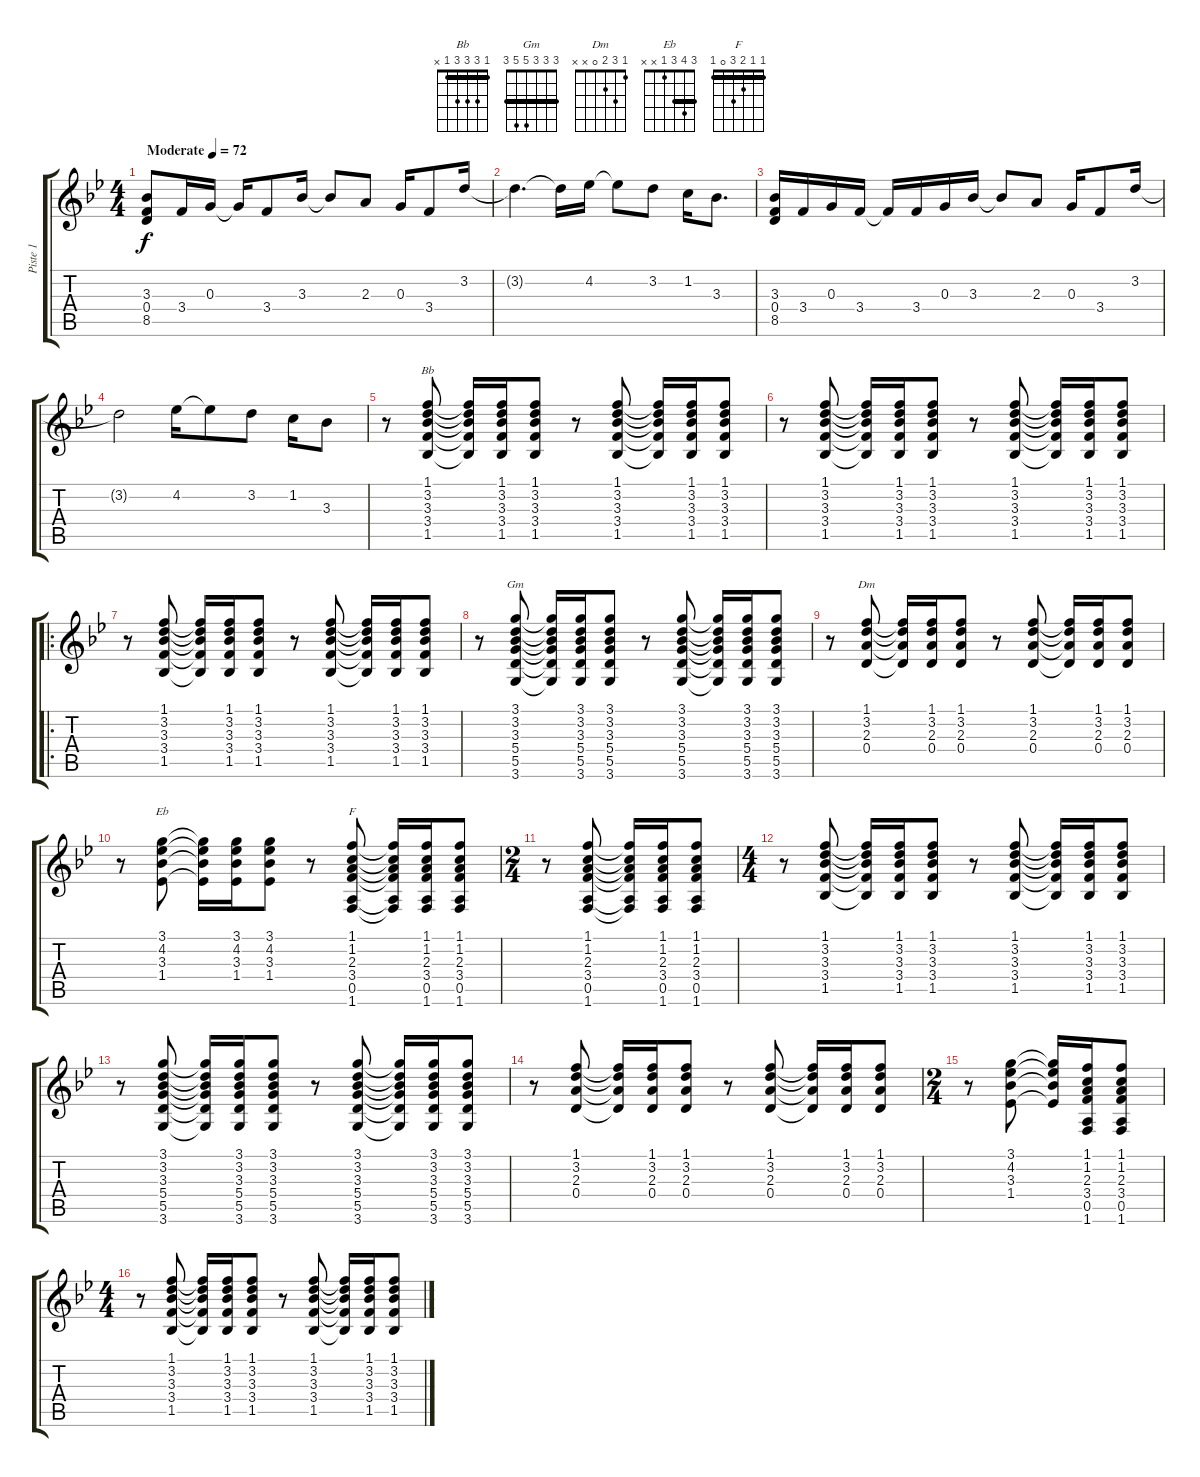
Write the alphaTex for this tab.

\track ("Piste 1" "Piste 1") {instrument acousticguitarnylon}
\staff {score tabs}
\tuning (E4 B3 G3 D3 A2 E2) {hide}
\chord ("Bb" 1 3 3 3 1 x) {barre 1}
\chord ("Gm" 3 3 3 5 5 3) {barre 3}
\chord ("Dm" 1 3 2 0 x x)
\chord ("Eb" 3 4 3 1 x x) {barre 3}
\chord ("F" 1 1 2 3 0 1) {barre 1}
\ts (4 4)
\tempo (72 "Moderate")
\clef g2
\ks bb
(3.3 0.4 8.5).8{dy f instrument acousticguitarnylon} 3.4.16 0.3.16 0.3{t}.16 3.4.8 3.3.16 3.3{t}.8 2.3.8 0.3.16 3.4.8 3.2.16 |
3.2{t}.4{d} 3.2{t}.16 4.2.16 4.2{t}.8 3.2.8 1.2.16 3.3.8{d} |
(3.3 0.4 8.5).16 3.4.16 0.3.16 3.4.16 3.4{t}.16 3.4.16 0.3.16 3.3.16 3.3{t}.8 2.3.8 0.3.16 3.4.8 3.2.16 |
3.2{t}.2 4.2.16 4.2{t}.8 3.2.8 1.2.16 3.3.8 |
r.8 (1.1 3.2 3.3 3.4 1.5).8{ch "Bb"} (1.1{t} 3.2{t} 3.3{t} 3.4{t} 1.5{t}).16 (1.1 3.2 3.3 3.4 1.5).16 (1.1 3.2 3.3 3.4 1.5).8 r.8 (1.1 3.2 3.3 3.4 1.5).8 (1.1{t} 3.2{t} 3.3{t} 3.4{t} 1.5{t}).16 (1.1 3.2 3.3 3.4 1.5).16 (1.1 3.2 3.3 3.4 1.5).8 |
r.8 (1.1 3.2 3.3 3.4 1.5).8 (1.1{t} 3.2{t} 3.3{t} 3.4{t} 1.5{t}).16 (1.1 3.2 3.3 3.4 1.5).16 (1.1 3.2 3.3 3.4 1.5).8 r.8 (1.1 3.2 3.3 3.4 1.5).8 (1.1{t} 3.2{t} 3.3{t} 3.4{t} 1.5{t}).16 (1.1 3.2 3.3 3.4 1.5).16 (1.1 3.2 3.3 3.4 1.5).8 |
\ro
r.8 (1.1 3.2 3.3 3.4 1.5).8 (1.1{t} 3.2{t} 3.3{t} 3.4{t} 1.5{t}).16 (1.1 3.2 3.3 3.4 1.5).16 (1.1 3.2 3.3 3.4 1.5).8 r.8 (1.1 3.2 3.3 3.4 1.5).8 (1.1{t} 3.2{t} 3.3{t} 3.4{t} 1.5{t}).16 (1.1 3.2 3.3 3.4 1.5).16 (1.1 3.2 3.3 3.4 1.5).8 |
r.8 (3.1 3.2 3.3 5.4 5.5 3.6).8{ch "Gm"} (3.1{t} 3.2{t} 3.3{t} 5.4{t} 5.5{t} 3.6{t}).16 (3.1 3.2 3.3 5.4 5.5 3.6).16 (3.1 3.2 3.3 5.4 5.5 3.6).8 r.8 (3.1 3.2 3.3 5.4 5.5 3.6).8 (3.1{t} 3.2{t} 3.3{t} 5.4{t} 5.5{t} 3.6{t}).16 (3.1 3.2 3.3 5.4 5.5 3.6).16 (3.1 3.2 3.3 5.4 5.5 3.6).8 |
r.8 (1.1 3.2 2.3 0.4).8{ch "Dm"} (1.1{t} 3.2{t} 2.3{t} 0.4{t}).16 (1.1 3.2 2.3 0.4).16 (1.1 3.2 2.3 0.4).8 r.8 (1.1 3.2 2.3 0.4).8 (1.1{t} 3.2{t} 2.3{t} 0.4{t}).16 (1.1 3.2 2.3 0.4).16 (1.1 3.2 2.3 0.4).8 |
r.8 (3.1 4.2 3.3 1.4).8{ch "Eb"} (3.1{t} 4.2{t} 3.3{t} 1.4{t}).16 (3.1 4.2 3.3 1.4).16 (3.1 4.2 3.3 1.4).8 r.8 (1.1 1.2 2.3 3.4 0.5 1.6).8{ch "F"} (1.1{t} 1.2{t} 2.3{t} 3.4{t} 0.5{t} 1.6{t}).16 (1.1 1.2 2.3 3.4 0.5 1.6).16 (1.1 1.2 2.3 3.4 0.5 1.6).8 |
\ts (2 4)
r.8 (1.1 1.2 2.3 3.4 0.5 1.6).8 (1.1{t} 1.2{t} 2.3{t} 3.4{t} 0.5{t} 1.6{t}).16 (1.1 1.2 2.3 3.4 0.5 1.6).16 (1.1 1.2 2.3 3.4 0.5 1.6).8 |
\ts (4 4)
r.8 (1.1 3.2 3.3 3.4 1.5).8 (1.1{t} 3.2{t} 3.3{t} 3.4{t} 1.5{t}).16 (1.1 3.2 3.3 3.4 1.5).16 (1.1 3.2 3.3 3.4 1.5).8 r.8 (1.1 3.2 3.3 3.4 1.5).8 (1.1{t} 3.2{t} 3.3{t} 3.4{t} 1.5{t}).16 (1.1 3.2 3.3 3.4 1.5).16 (1.1 3.2 3.3 3.4 1.5).8 |
r.8 (3.1 3.2 3.3 5.4 5.5 3.6).8 (3.1{t} 3.2{t} 3.3{t} 5.4{t} 5.5{t} 3.6{t}).16 (3.1 3.2 3.3 5.4 5.5 3.6).16 (3.1 3.2 3.3 5.4 5.5 3.6).8 r.8 (3.1 3.2 3.3 5.4 5.5 3.6).8 (3.1{t} 3.2{t} 3.3{t} 5.4{t} 5.5{t} 3.6{t}).16 (3.1 3.2 3.3 5.4 5.5 3.6).16 (3.1 3.2 3.3 5.4 5.5 3.6).8 |
r.8 (1.1 3.2 2.3 0.4).8 (1.1{t} 3.2{t} 2.3{t} 0.4{t}).16 (1.1 3.2 2.3 0.4).16 (1.1 3.2 2.3 0.4).8 r.8 (1.1 3.2 2.3 0.4).8 (1.1{t} 3.2{t} 2.3{t} 0.4{t}).16 (1.1 3.2 2.3 0.4).16 (1.1 3.2 2.3 0.4).8 |
\ts (2 4)
r.8 (3.1 4.2 3.3 1.4).8 (3.1{t} 4.2{t} 3.3{t} 1.4{t}).16 (1.1 1.2 2.3 3.4 0.5 1.6).16 (1.1 1.2 2.3 3.4 0.5 1.6).8 |
\ts (4 4)
r.8 (1.1 3.2 3.3 3.4 1.5).8 (1.1{t} 3.2{t} 3.3{t} 3.4{t} 1.5{t}).16 (1.1 3.2 3.3 3.4 1.5).16 (1.1 3.2 3.3 3.4 1.5).8 r.8 (1.1 3.2 3.3 3.4 1.5).8 (1.1{t} 3.2{t} 3.3{t} 3.4{t} 1.5{t}).16 (1.1 3.2 3.3 3.4 1.5).16 (1.1 3.2 3.3 3.4 1.5).8
